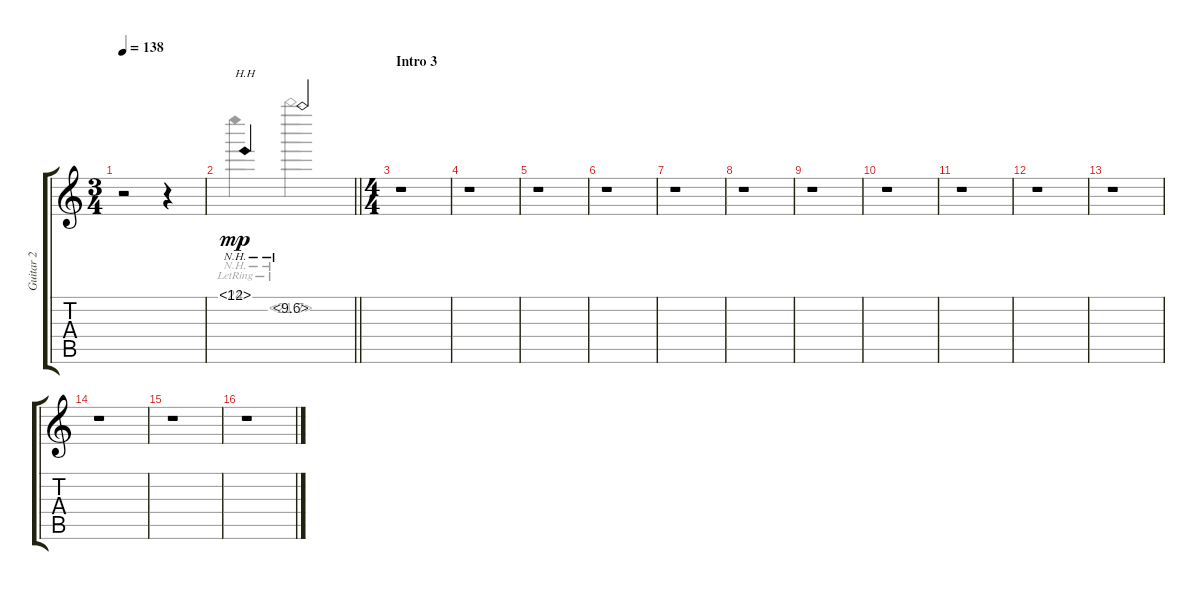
\track ("Guitar 2" "Guitar 2") {instrument electricguitarclean}
\staff {score tabs}
\tuning (E4 B3 G3 D3 A2 E2) {hide}
\voice
\ts (3 4)
\tempo 138
\clef g2
\ks c
r.2{dy mp} r.4 |
\barLineRight lightlight
12.1{nh}.4{txt "H.H "} 10.2{nh}.2 |
\ts (4 4)
\section ("" "Intro 3")
r.1 |
r.1 |
r.1 |
r.1 |
r.1 |
r.1 |
r.1 |
r.1 |
r.1 |
r.1 |
r.1 |
r.1 |
r.1 |
r.1
\voice
\clef g2
\ottava regular
\simile none
\ks c
|
\barLineRight lightlight
24.1{nh lr}.4{dy mp} 22.2{nh lr}.2 |
|
|
|
|
|
|
|
|
|
|
|
|
|
